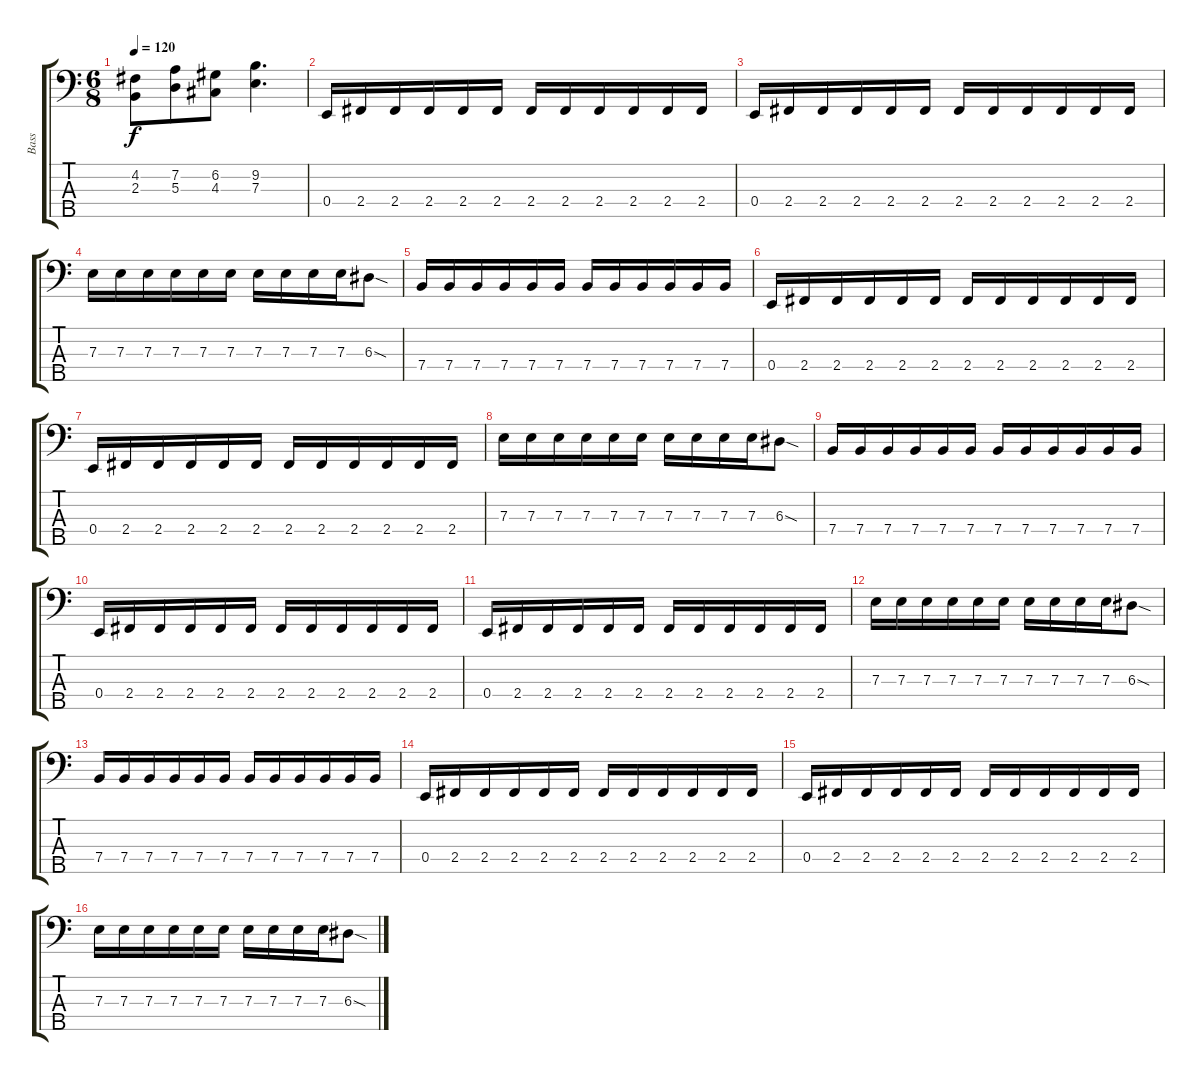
\track ("Bass" "Bass") {instrument electricbassfinger}
\staff {score tabs}
\tuning (G2 D2 A1 E1 B0) {hide}
\ts (6 8)
\tempo 120
\clef f4
\ks c
(4.2 2.3).8{dy f} (7.2 5.3).8 (6.2 4.3).8 (9.2 7.3).4{d} |
0.4.16 2.4.16 2.4.16 2.4.16 2.4.16 2.4.16 2.4.16 2.4.16 2.4.16 2.4.16 2.4.16 2.4.16 |
0.4.16 2.4.16 2.4.16 2.4.16 2.4.16 2.4.16 2.4.16 2.4.16 2.4.16 2.4.16 2.4.16 2.4.16 |
7.3.16 7.3.16 7.3.16 7.3.16 7.3.16 7.3.16 7.3.16 7.3.16 7.3.16 7.3.16 6.3{sod}.8 |
7.4.16 7.4.16 7.4.16 7.4.16 7.4.16 7.4.16 7.4.16 7.4.16 7.4.16 7.4.16 7.4.16 7.4.16 |
0.4.16 2.4.16 2.4.16 2.4.16 2.4.16 2.4.16 2.4.16 2.4.16 2.4.16 2.4.16 2.4.16 2.4.16 |
0.4.16 2.4.16 2.4.16 2.4.16 2.4.16 2.4.16 2.4.16 2.4.16 2.4.16 2.4.16 2.4.16 2.4.16 |
7.3.16 7.3.16 7.3.16 7.3.16 7.3.16 7.3.16 7.3.16 7.3.16 7.3.16 7.3.16 6.3{sod}.8 |
7.4.16 7.4.16 7.4.16 7.4.16 7.4.16 7.4.16 7.4.16 7.4.16 7.4.16 7.4.16 7.4.16 7.4.16 |
0.4.16 2.4.16 2.4.16 2.4.16 2.4.16 2.4.16 2.4.16 2.4.16 2.4.16 2.4.16 2.4.16 2.4.16 |
0.4.16 2.4.16 2.4.16 2.4.16 2.4.16 2.4.16 2.4.16 2.4.16 2.4.16 2.4.16 2.4.16 2.4.16 |
7.3.16 7.3.16 7.3.16 7.3.16 7.3.16 7.3.16 7.3.16 7.3.16 7.3.16 7.3.16 6.3{sod}.8 |
7.4.16 7.4.16 7.4.16 7.4.16 7.4.16 7.4.16 7.4.16 7.4.16 7.4.16 7.4.16 7.4.16 7.4.16 |
0.4.16 2.4.16 2.4.16 2.4.16 2.4.16 2.4.16 2.4.16 2.4.16 2.4.16 2.4.16 2.4.16 2.4.16 |
0.4.16 2.4.16 2.4.16 2.4.16 2.4.16 2.4.16 2.4.16 2.4.16 2.4.16 2.4.16 2.4.16 2.4.16 |
7.3.16 7.3.16 7.3.16 7.3.16 7.3.16 7.3.16 7.3.16 7.3.16 7.3.16 7.3.16 6.3{sod}.8
